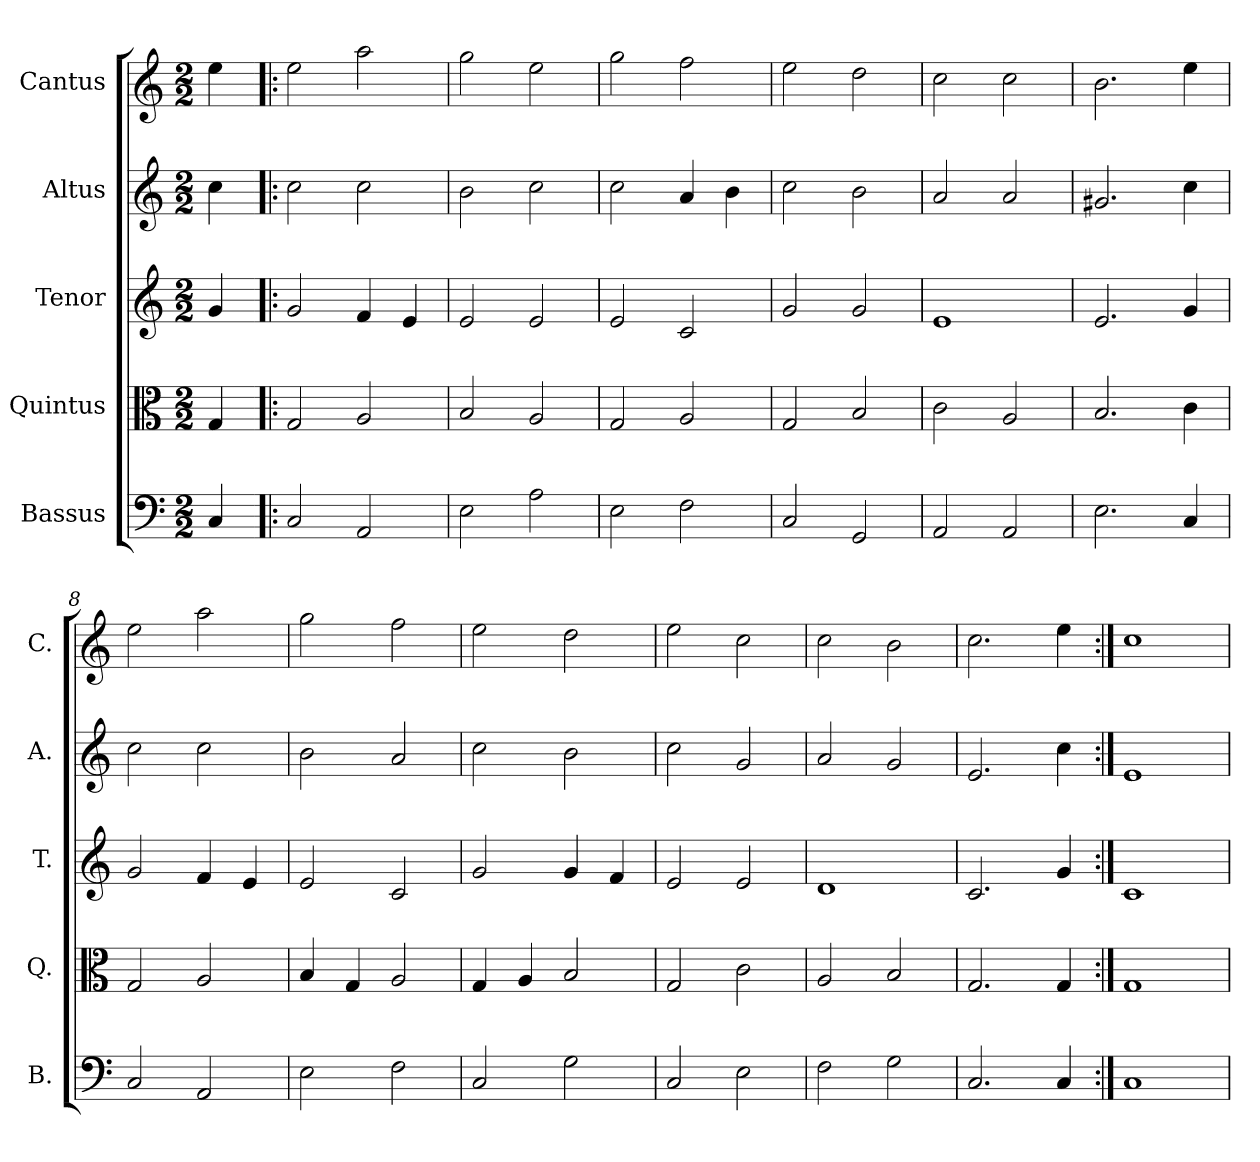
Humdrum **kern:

**kern	**kern	**kern	**kern	**kern
*part5	*part4	*part3	*part2	*part1
*staff5	*staff4	*staff3	*staff2	*staff1
*I"Bassus	*I"Quintus	*I"Tenor	*I"Altus	*I"Cantus
*I'B.	*I'Q.	*I'T.	*I'A.	*I'C.
*clefF4	*clefC3	*clefG2	*clefG2	*clefG2
*k[]	*k[]	*k[]	*k[]	*k[]
*M2/2	*M2/2	*M2/2	*M2/2	*M2/2
=1	=1	=1	=1	=1
4C/	4G/	4g/	4cc\	4ee\
=2!|:	=2!|:	=2!|:	=2!|:	=2!|:
2C/	2G/	2g/	2cc\	2ee\
2AA/	2A/	4f/	2cc\	2aa\
.	.	4e/	.	.
=3	=3	=3	=3	=3
2E\	2B/	2e/	2b\	2gg\
2A\	2A/	2e/	2cc\	2ee\
=4	=4	=4	=4	=4
2E\	2G/	2e/	2cc\	2gg\
2F\	2A/	2c/	4a/	2ff\
.	.	.	4b\	.
=5	=5	=5	=5	=5
2C/	2G/	2g/	2cc\	2ee\
2GG/	2B/	2g/	2b\	2dd\
=6	=6	=6	=6	=6
2AA/	2c\	1e	2a/	2cc\
2AA/	2A/	.	2a/	2cc\
=7	=7	=7	=7	=7
2.E\	2.B/	2.e/	2.g#X/	2.b\
4C/	4c\	4g/	4cc\	4ee\
=8	=8	=8	=8	=8
2C/	2G/	2g/	2cc\	2ee\
2AA/	2A/	4f/	2cc\	2aa\
.	.	4e/	.	.
=9	=9	=9	=9	=9
2E\	4B/	2e/	2b\	2gg\
.	4G/	.	.	.
2F\	2A/	2c/	2a/	2ff\
=10	=10	=10	=10	=10
2C/	4G/	2g/	2cc\	2ee\
.	4A/	.	.	.
2G\	2B/	4g/	2b\	2dd\
.	.	4f/	.	.
=11	=11	=11	=11	=11
2C/	2G/	2e/	2cc\	2ee\
2E\	2c\	2e/	2g/	2cc\
=12	=12	=12	=12	=12
2F\	2A/	1d	2a/	2cc\
2G\	2B/	.	2g/	2b\
=13	=13	=13	=13	=13
2.C/	2.G/	2.c/	2.e/	2.cc\
4C/	4G/	4g/	4cc\	4ee\
=14:|!	=14:|!	=14:|!	=14:|!	=14:|!
1C	1G	1c	1e	1cc
=	=	=	=	=
*-	*-	*-	*-	*-
